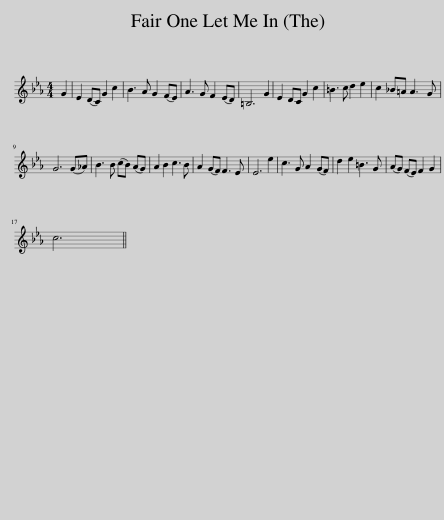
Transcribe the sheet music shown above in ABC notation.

X:1
L:1/8
M:4/4
I:linebreak $
K:Cmin
V:1 treble
V:1
 G2 | E2 (DC) G2 c2 | B3 A G2 (FE) | A3 G F2 (ED) | =B,6 G2 | %5
 E2 DC G2 c2 | =B3 c d2 e2 | c2 _B=A A3 G |$ G6 (G_A) | B3 B (cB) (AG) | %10
 A2 B2 c3 B | A2 (GF) F3 E | E6 e2 | c3 G A2 (GF) | d2 e2 =B3 G | %15
 (AG) (FE) F2 G2 |$ c6 || %17
